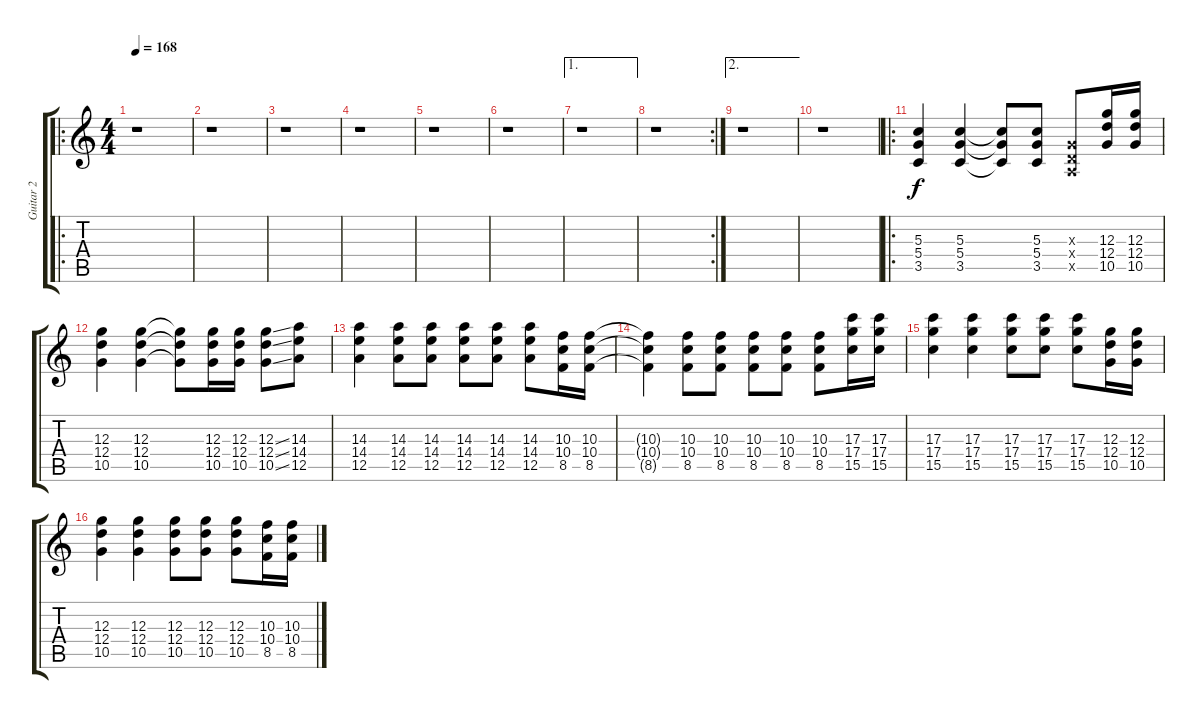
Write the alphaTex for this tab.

\track ("Guitar 2" "Guitar 2") {instrument overdrivenguitar}
\staff {score tabs}
\tuning (E4 B3 G3 D3 A2 E2) {hide}
\ro
\ts (4 4)
\tempo 168
\clef g2
\ks c
r.1{dy f instrument overdrivenguitar} |
r.1 |
r.1 |
r.1 |
r.1 |
r.1 |
\ae 1
r.1 |
\rc 2
r.1 |
\ae 2
r.1 |
r.1 |
\ro
(5.3 5.4 3.5).4 (5.3 5.4 3.5).4 (5.3{t} 5.4{t} 3.5{t}).8 (5.3 5.4 3.5).8 (0.3{x} 0.4{x} 0.5{x}).8 (12.3 12.4 10.5).16 (12.3 12.4 10.5).16 |
(12.3 12.4 10.5).4 (12.3 12.4 10.5).4 (12.3{t} 12.4{t} 10.5{t}).8 (12.3 12.4 10.5).16 (12.3 12.4 10.5).16 (12.3{ss} 12.4{ss} 10.5{ss}).8 (14.3 14.4 12.5).8 |
(14.3 14.4 12.5).4 (14.3 14.4 12.5).8 (14.3 14.4 12.5).8 (14.3 14.4 12.5).8 (14.3 14.4 12.5).8 (14.3 14.4 12.5).8 (10.3 10.4 8.5).16 (10.3 10.4 8.5).16 |
(10.3{t} 10.4{t} 8.5{t}).4 (10.3 10.4 8.5).8 (10.3 10.4 8.5).8 (10.3 10.4 8.5).8 (10.3 10.4 8.5).8 (10.3 10.4 8.5).8 (17.3 17.4 15.5).16 (17.3 17.4 15.5).16 |
(17.3 17.4 15.5).4 (17.3 17.4 15.5).4 (17.3 17.4 15.5).8 (17.3 17.4 15.5).8 (17.3 17.4 15.5).8 (12.3 12.4 10.5).16 (12.3 12.4 10.5).16 |
(12.3 12.4 10.5).4 (12.3 12.4 10.5).4 (12.3 12.4 10.5).8 (12.3 12.4 10.5).8 (12.3 12.4 10.5).8 (10.3 10.4 8.5).16 (10.3 10.4 8.5).16
